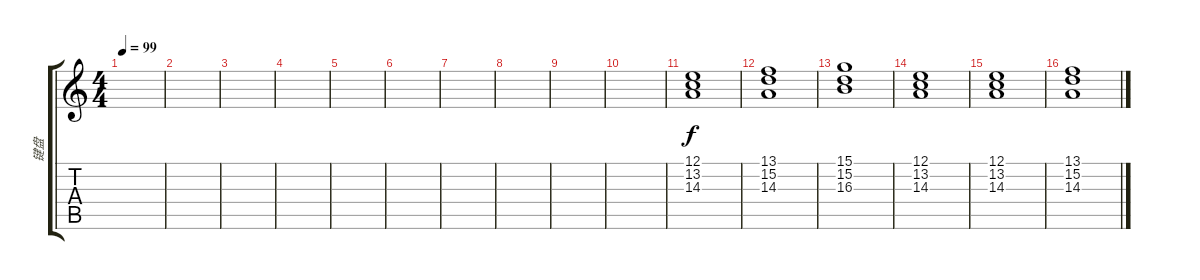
\track ("键盘" "键盘") {instrument electricgrandpiano}
\staff {score tabs}
\tuning (E4 B3 G3 D3 A2 E2) {hide}
\ts (4 4)
\tempo 99
\clef g2
\ks c
|
|
|
|
|
|
|
|
|
|
(12.1 13.2 14.3).1 |
(13.1 15.2 14.3).1 |
(15.1 15.2 16.3).1 |
(12.1 13.2 14.3).1 |
(12.1 13.2 14.3).1 |
(13.1 15.2 14.3).1
